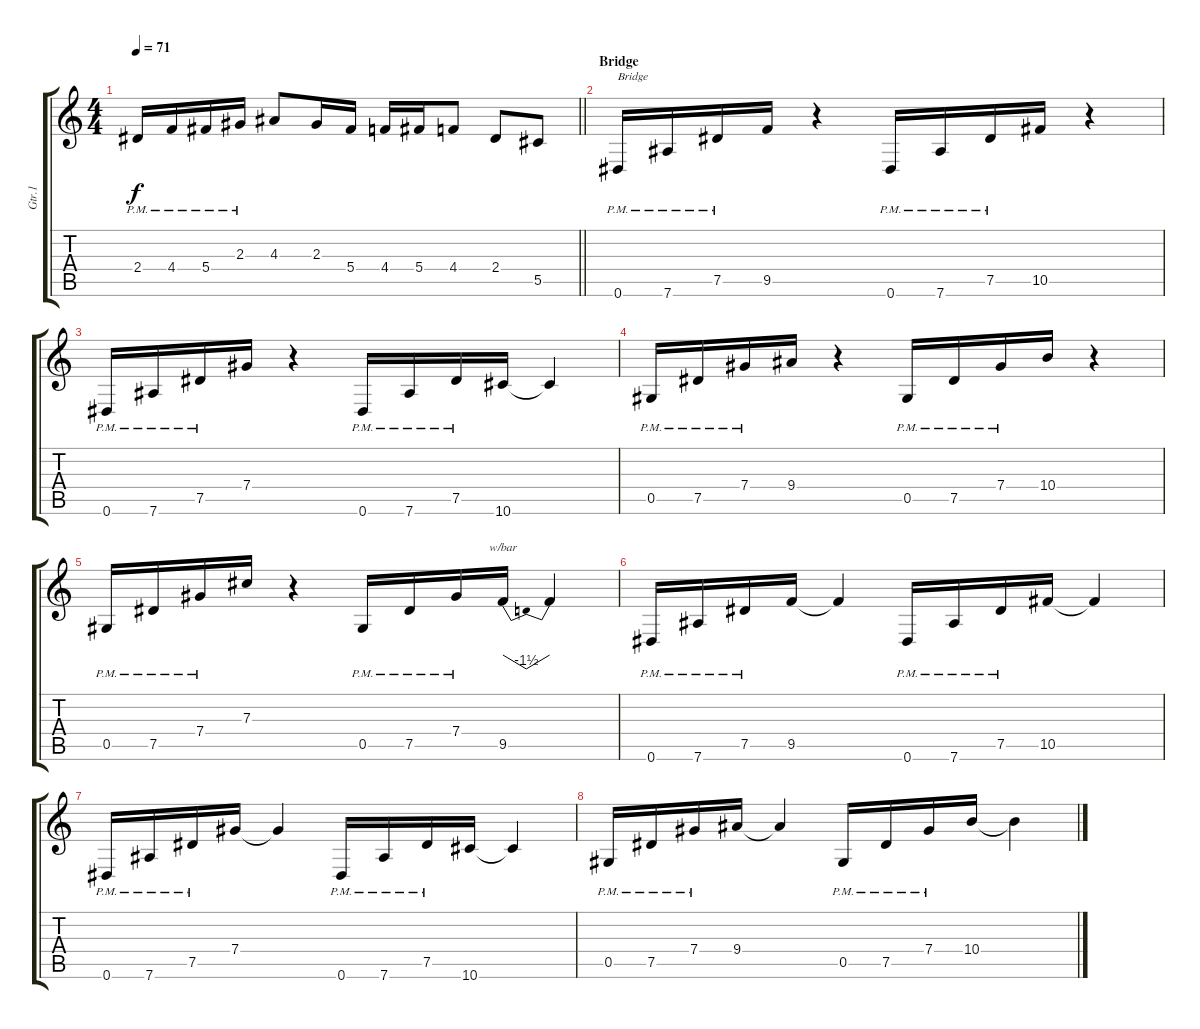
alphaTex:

\track ("Gtr.1" "Gtr.1") {instrument distortionguitar}
\staff {score tabs}
\tuning (Eb4 Bb3 Gb3 Db3 Ab2 Eb2) {hide}
\ts (4 4)
\tempo 71
\clef g2
\barLineRight lightlight
\ks c
2.4{pm}.16{dy f} 4.4{pm}.16 5.4{pm}.16 2.3{pm}.16 4.3.8 2.3.16 5.4.16 4.4.16 5.4.16 4.4.8 2.4.8 5.5.8 |
\section ("" "Bridge")
0.6{pm}.16{txt "Bridge"} 7.6{pm}.16 7.5{pm}.16 9.5.16 r.4 0.6{pm}.16 7.6{pm}.16 7.5{pm}.16 10.5.16 r.4 |
0.6{pm}.16 7.6{pm}.16 7.5{pm}.16 7.4.16 r.4 0.6{pm}.16 7.6{pm}.16 7.5{pm}.16 10.6.16 10.6{t}.4 |
0.5{pm}.16 7.5{pm}.16 7.4{pm}.16 9.4.16 r.4 0.5{pm}.16 7.5{pm}.16 7.4{pm}.16 10.4.16 r.4 |
0.5{pm}.16 7.5{pm}.16 7.4{pm}.16 7.3.16 r.4 0.5{pm}.16 7.5{pm}.16 7.4{pm}.16 9.5.16{tbe (dip default 0 0 12 -6 15 -6 60 0)} 9.5{t}.4 |
0.6{pm}.16 7.6{pm}.16 7.5{pm}.16 9.5.16 9.5{t}.4 0.6{pm}.16 7.6{pm}.16 7.5{pm}.16 10.5.16 10.5{t}.4 |
0.6{pm}.16 7.6{pm}.16 7.5{pm}.16 7.4.16 7.4{t}.4 0.6{pm}.16 7.6{pm}.16 7.5{pm}.16 10.6.16 10.6{t}.4 |
0.5{pm}.16 7.5{pm}.16 7.4{pm}.16 9.4.16 9.4{t}.4 0.5{pm}.16 7.5{pm}.16 7.4{pm}.16 10.4.16 10.4{t}.4
